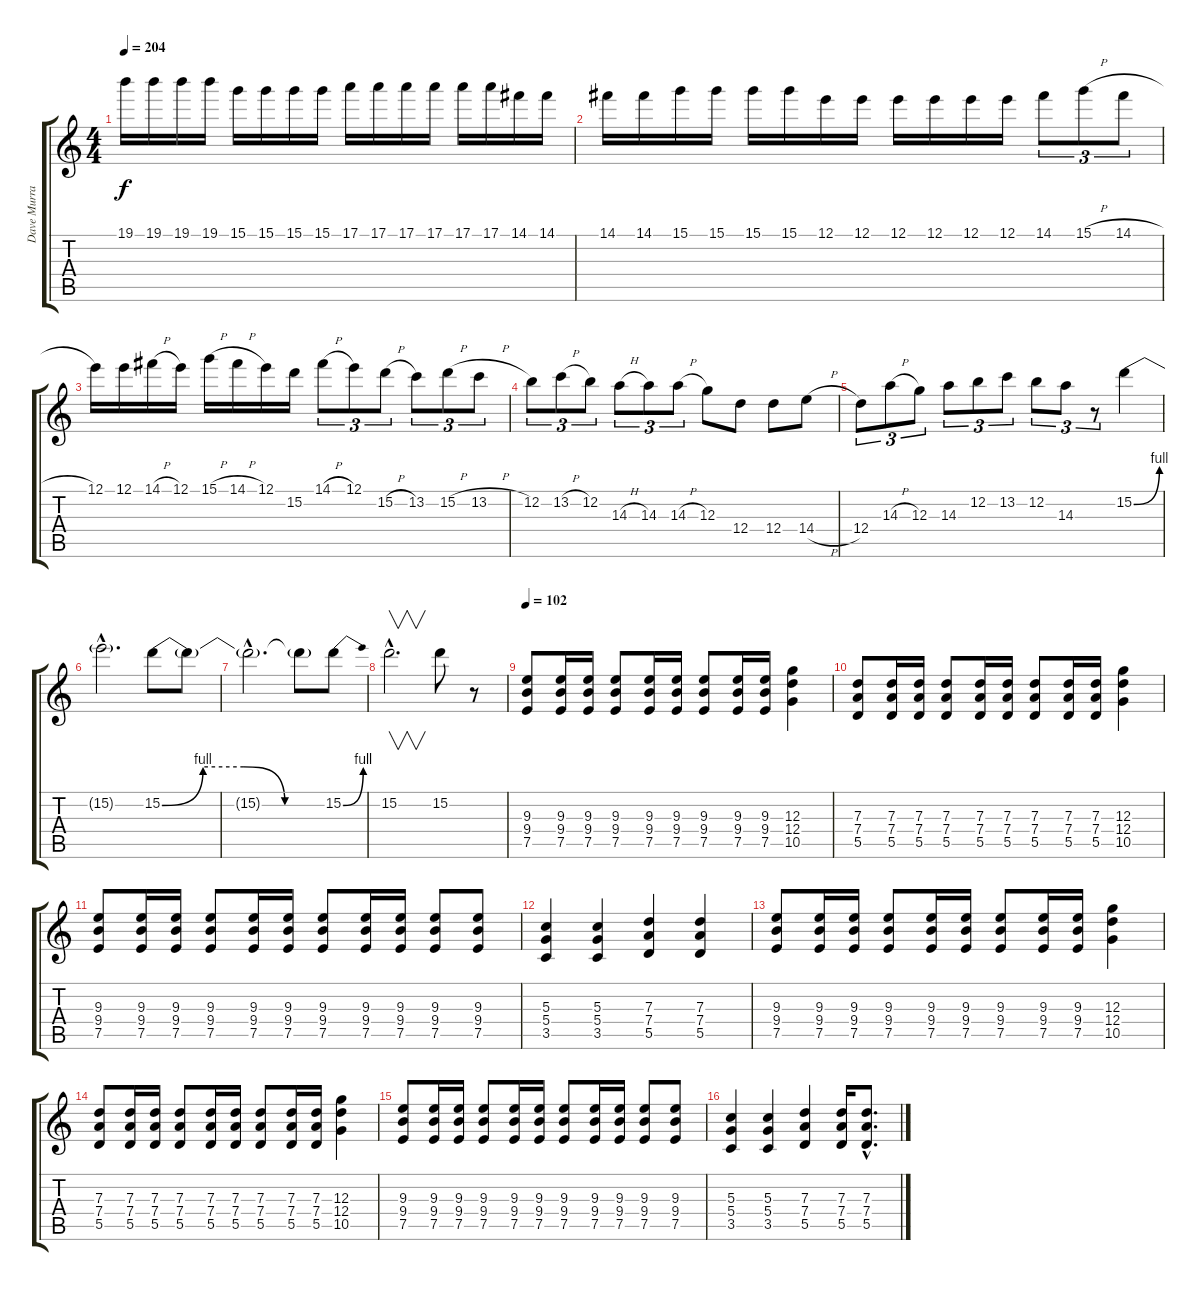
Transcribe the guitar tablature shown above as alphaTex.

\track ("Dave Murray (Distortion Guitar)" "Dave Murra") {instrument distortionguitar}
\staff {score tabs}
\tuning (E4 B3 G3 D3 A2 E2) {hide}
\ts (4 4)
\tempo 204
\clef g2
\ks c
19.1.16{dy f} 19.1.16 19.1.16 19.1.16 15.1.16 15.1.16 15.1.16 15.1.16 17.1.16 17.1.16 17.1.16 17.1.16 17.1.16 17.1.16 14.1.16 14.1.16 |
14.1.16 14.1.16 15.1.16 15.1.16 15.1.16 15.1.16 12.1.16 12.1.16 12.1.16 12.1.16 12.1.16 12.1.16 14.1.8{tu (3 2)} 15.1{h}.8{tu (3 2)} 14.1{h}.8{tu (3 2)} |
12.1.16 12.1.16 14.1{h}.16 12.1.16 15.1{h}.16 14.1{h}.16 12.1.16 15.2.16 14.1{h}.8{tu (3 2)} 12.1.8{tu (3 2)} 15.2{h}.8{tu (3 2)} 13.2.8{tu (3 2)} 15.2{h}.8{tu (3 2)} 13.2{h}.8{tu (3 2)} |
12.2.8{tu (3 2)} 13.2{h}.8{tu (3 2)} 12.2.8{tu (3 2)} 14.3{h}.8{tu (3 2)} 14.3.8{tu (3 2)} 14.3{h}.8{tu (3 2)} 12.3.8 12.4.8 12.4.8 14.4{h}.8 |
12.4.8{tu (3 2)} 14.3{h}.8{tu (3 2)} 12.3.8{tu (3 2)} 14.3.8{tu (3 2)} 12.2.8{tu (3 2)} 13.2.8{tu (3 2)} 12.2.8{tu (3 2)} 14.3.8{tu (3 2)} r.8{tu (3 2)} 15.2{be (bend 0 0 60 4)}.4 |
15.2{hac t}.2{d} 15.2{be (custom 0 0 15 4 30 4 45 0 60 0)}.8 15.2{t}.8 |
15.2{hac t}.2{d} 15.2{t}.8 15.2{be (bend 0 0 60 4)}.8 |
15.2{hac}.2{v d} 15.2.8 r.8 |
\tempo 102
(9.3 9.4 7.5).8{volume 10} (9.3 9.4 7.5).16 (9.3 9.4 7.5).16 (9.3 9.4 7.5).8 (9.3 9.4 7.5).16 (9.3 9.4 7.5).16 (9.3 9.4 7.5).8 (9.3 9.4 7.5).16 (9.3 9.4 7.5).16 (12.3 12.4 10.5).4 |
(7.3 7.4 5.5).8 (7.3 7.4 5.5).16 (7.3 7.4 5.5).16 (7.3 7.4 5.5).8 (7.3 7.4 5.5).16 (7.3 7.4 5.5).16 (7.3 7.4 5.5).8 (7.3 7.4 5.5).16 (7.3 7.4 5.5).16 (12.3 12.4 10.5).4 |
(9.3 9.4 7.5).8 (9.3 9.4 7.5).16 (9.3 9.4 7.5).16 (9.3 9.4 7.5).8 (9.3 9.4 7.5).16 (9.3 9.4 7.5).16 (9.3 9.4 7.5).8 (9.3 9.4 7.5).16 (9.3 9.4 7.5).16 (9.3 9.4 7.5).8 (9.3 9.4 7.5).8 |
(5.3 5.4 3.5).4 (5.3 5.4 3.5).4 (7.3 7.4 5.5).4 (7.3 7.4 5.5).4 |
(9.3 9.4 7.5).8 (9.3 9.4 7.5).16 (9.3 9.4 7.5).16 (9.3 9.4 7.5).8 (9.3 9.4 7.5).16 (9.3 9.4 7.5).16 (9.3 9.4 7.5).8 (9.3 9.4 7.5).16 (9.3 9.4 7.5).16 (12.3 12.4 10.5).4 |
(7.3 7.4 5.5).8 (7.3 7.4 5.5).16 (7.3 7.4 5.5).16 (7.3 7.4 5.5).8 (7.3 7.4 5.5).16 (7.3 7.4 5.5).16 (7.3 7.4 5.5).8 (7.3 7.4 5.5).16 (7.3 7.4 5.5).16 (12.3 12.4 10.5).4 |
(9.3 9.4 7.5).8 (9.3 9.4 7.5).16 (9.3 9.4 7.5).16 (9.3 9.4 7.5).8 (9.3 9.4 7.5).16 (9.3 9.4 7.5).16 (9.3 9.4 7.5).8 (9.3 9.4 7.5).16 (9.3 9.4 7.5).16 (9.3 9.4 7.5).8 (9.3 9.4 7.5).8 |
(5.3 5.4 3.5).4 (5.3 5.4 3.5).4 (7.3 7.4 5.5).4 (7.3 7.4 5.5).16 (7.3{hac} 7.4{hac} 5.5{hac}).8{d}
